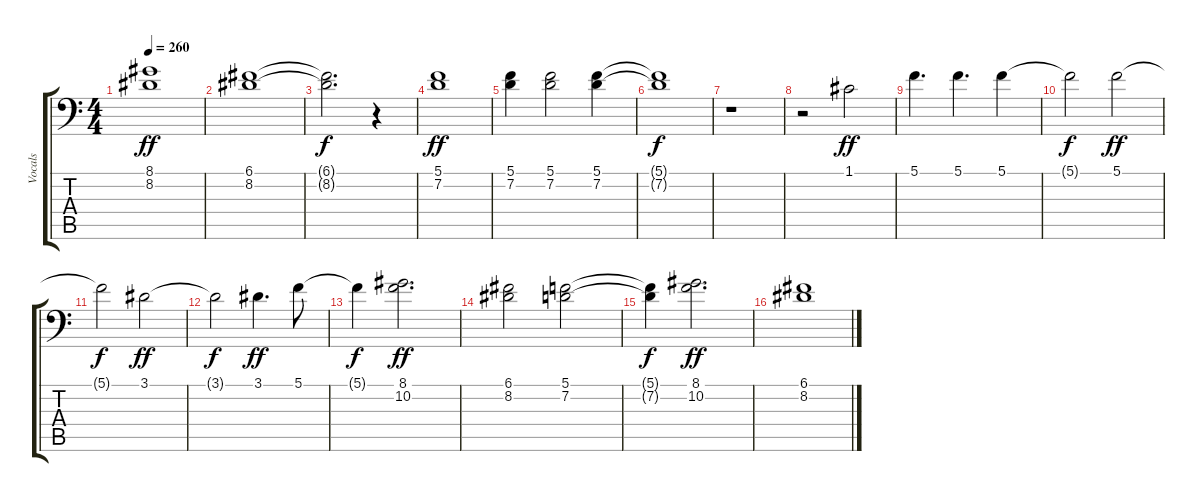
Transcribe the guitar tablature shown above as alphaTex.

\track ("Vocals" "Vocals") {instrument lead1square}
\staff {score tabs}
\tuning (C4 G3 Eb3 Bb2 F2 Bb1) {hide}
\ts (4 4)
\tempo 260
\clef f4
\ks c
(8.1 8.2).1{dy ff} |
(6.1 8.2).1 |
(6.1{t} 8.2{t}).2{d dy f} r.4 |
(5.1 7.2).1{dy ff} |
(5.1 7.2).4 (5.1 7.2).2 (5.1 7.2).4 |
(5.1{t} 7.2{t}).1{dy f} |
r.1 |
r.2 1.1.2{dy ff} |
5.1.4{d} 5.1.4{d} 5.1.4 |
5.1{t}.2{dy f} 5.1.2{dy ff} |
5.1{t}.2{dy f} 3.1.2{dy ff} |
3.1{t}.2{dy f} 3.1.4{d dy ff} 5.1.8 |
5.1{t}.4{dy f} (8.1 10.2).2{d dy ff} |
(6.1 8.2).2 (5.1 7.2).2 |
(5.1{t} 7.2{t}).4{dy f} (8.1 10.2).2{d dy ff} |
(6.1 8.2).1
